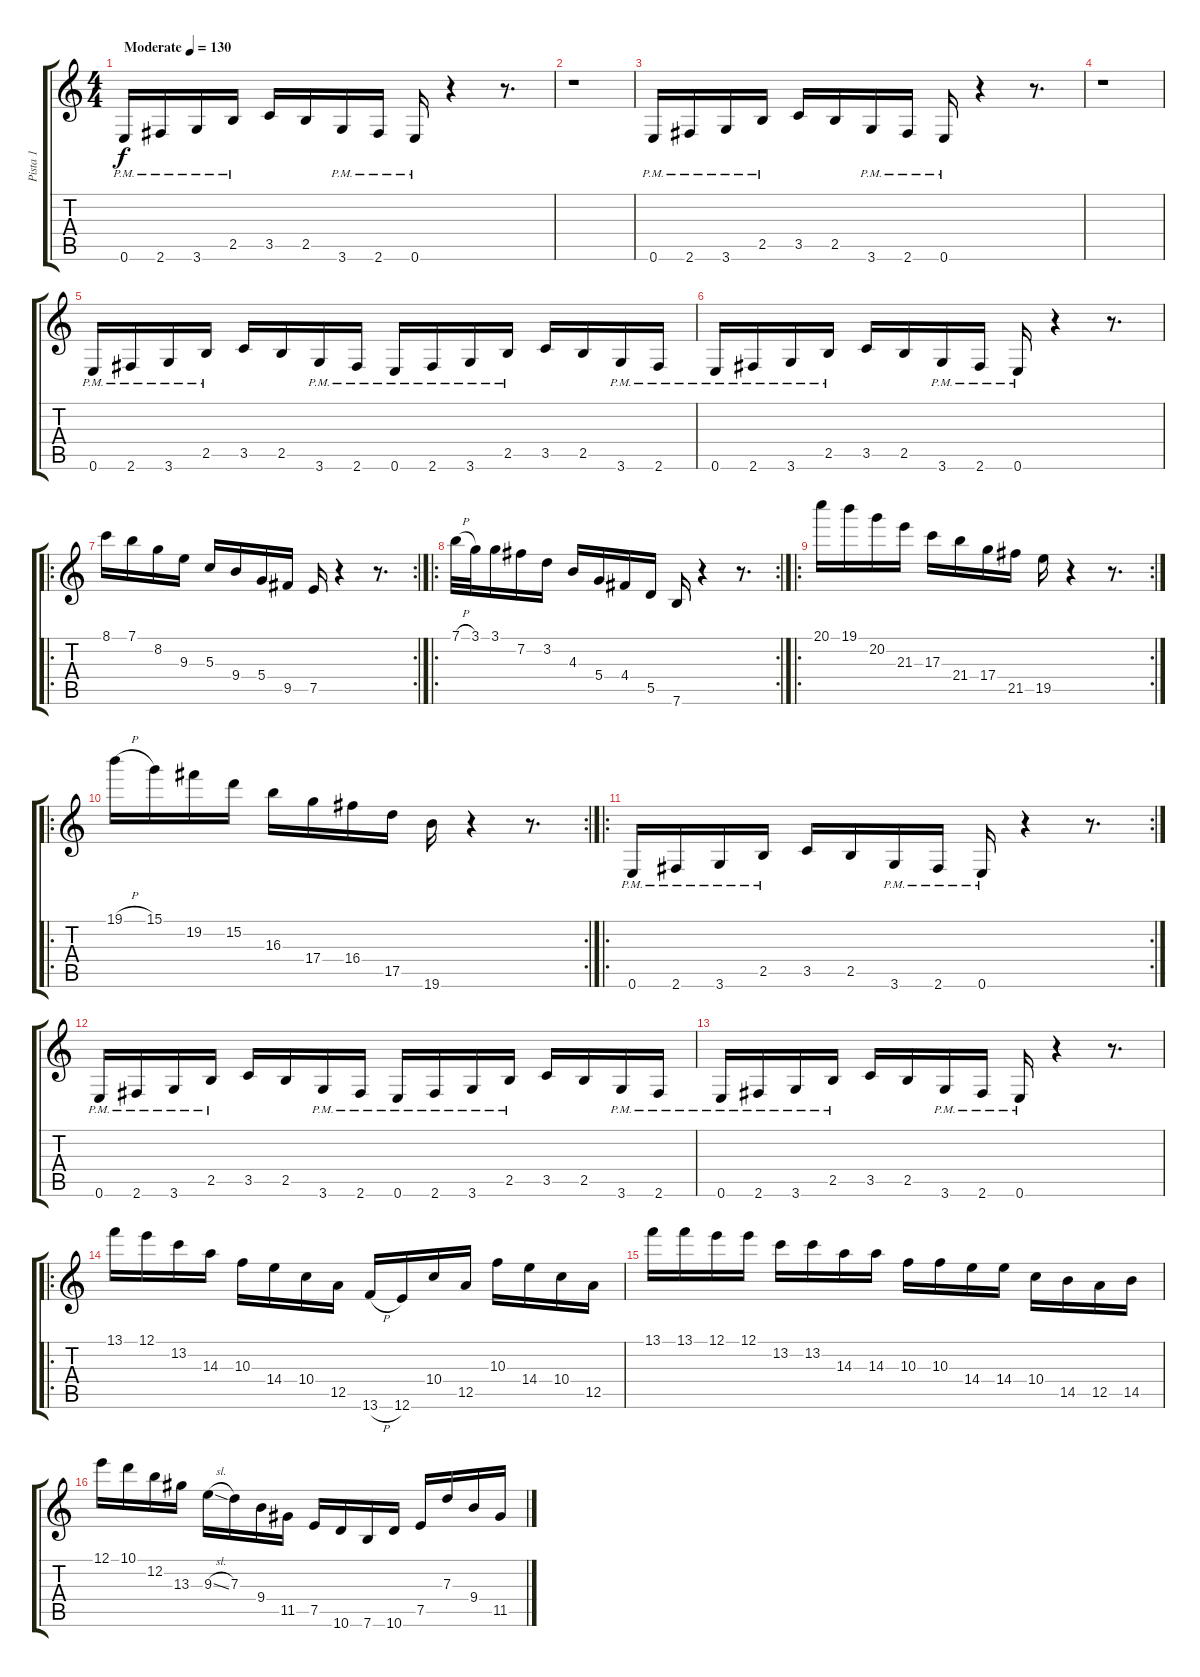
\track ("Pista 1" "Pista 1") {instrument overdrivenguitar}
\staff {score tabs}
\tuning (E4 B3 G3 D3 A2 E2) {hide}
\ts (4 4)
\tempo (130 "Moderate")
\clef g2
\ks c
0.6{pm}.16{dy f instrument overdrivenguitar} 2.6{pm}.16 3.6{pm}.16 2.5{pm}.16 3.5.16 2.5.16 3.6{pm}.16 2.6{pm}.16 0.6{pm}.16 r.4 r.8{d} |
r.1 |
0.6{pm}.16 2.6{pm}.16 3.6{pm}.16 2.5{pm}.16 3.5.16 2.5.16 3.6{pm}.16 2.6{pm}.16 0.6{pm}.16 r.4 r.8{d} |
r.1 |
0.6{pm}.16 2.6{pm}.16 3.6{pm}.16 2.5{pm}.16 3.5.16 2.5.16 3.6{pm}.16 2.6{pm}.16 0.6{pm}.16 2.6{pm}.16 3.6{pm}.16 2.5{pm}.16 3.5.16 2.5.16 3.6{pm}.16 2.6{pm}.16 |
0.6{pm}.16 2.6{pm}.16 3.6{pm}.16 2.5{pm}.16 3.5.16 2.5.16 3.6{pm}.16 2.6{pm}.16 0.6{pm}.16 r.4 r.8{d} |
\ro
\rc 2
8.1.16 7.1.16 8.2.16 9.3.16 5.3.16 9.4.16 5.4.16 9.5.16 7.5.16 r.4 r.8{d} |
\ro
\rc 2
7.1{h}.32 3.1.32 3.1.16 7.2.16 3.2.16 4.3.16 5.4.16 4.4.16 5.5.16 7.6.16 r.4 r.8{d} |
\ro
\rc 2
20.1.16 19.1.16 20.2.16 21.3.16 17.3.16 21.4.16 17.4.16 21.5.16 19.5.16 r.4 r.8{d} |
\ro
\rc 2
19.1{h}.16 15.1.16 19.2.16 15.2.16 16.3.16 17.4.16 16.4.16 17.5.16 19.6.16 r.4 r.8{d} |
\ro
\rc 2
0.6{pm}.16 2.6{pm}.16 3.6{pm}.16 2.5{pm}.16 3.5.16 2.5.16 3.6{pm}.16 2.6{pm}.16 0.6{pm}.16 r.4 r.8{d} |
0.6{pm}.16 2.6{pm}.16 3.6{pm}.16 2.5{pm}.16 3.5.16 2.5.16 3.6{pm}.16 2.6{pm}.16 0.6{pm}.16 2.6{pm}.16 3.6{pm}.16 2.5{pm}.16 3.5.16 2.5.16 3.6{pm}.16 2.6{pm}.16 |
0.6{pm}.16 2.6{pm}.16 3.6{pm}.16 2.5{pm}.16 3.5.16 2.5.16 3.6{pm}.16 2.6{pm}.16 0.6{pm}.16 r.4 r.8{d} |
\ro
13.1.16 12.1.16 13.2.16 14.3.16 10.3.16 14.4.16 10.4.16 12.5.16 13.6{h}.16 12.6.16 10.4.16 12.5.16 10.3.16 14.4.16 10.4.16 12.5.16 |
13.1.16 13.1.16 12.1.16 12.1.16 13.2.16 13.2.16 14.3.16 14.3.16 10.3.16 10.3.16 14.4.16 14.4.16 10.4.16 14.5.16 12.5.16 14.5.16 |
12.1.16 10.1.16 12.2.16 13.3.16 9.3{sl}.16 7.3.16 9.4.16 11.5.16 7.5.16 10.6.16 7.6.16 10.6.16 7.5.16 7.3.16 9.4.16 11.5.16
